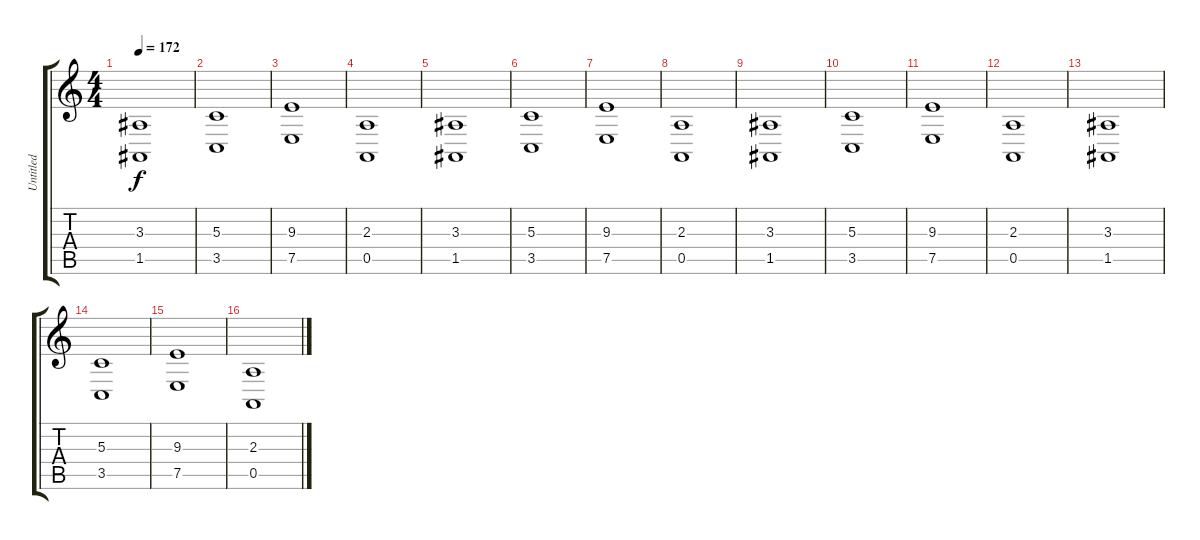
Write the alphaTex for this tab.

\track ("Untitled" "Untitled") {instrument brightacousticpiano}
\staff {score tabs}
\tuning (E4 B3 G3 D3 A2 E2) {hide}
\ts (4 4)
\tempo 172
\clef g2
\ks c
(3.3 1.5).1{dy f instrument lead2sawtooth} |
(5.3 3.5).1 |
(9.3 7.5).1 |
(2.3 0.5).1 |
(3.3 1.5).1{instrument lead2sawtooth} |
(5.3 3.5).1 |
(9.3 7.5).1 |
(2.3 0.5).1 |
(3.3 1.5).1{instrument lead2sawtooth} |
(5.3 3.5).1 |
(9.3 7.5).1 |
(2.3 0.5).1 |
(3.3 1.5).1{instrument lead2sawtooth} |
(5.3 3.5).1 |
(9.3 7.5).1 |
(2.3 0.5).1
